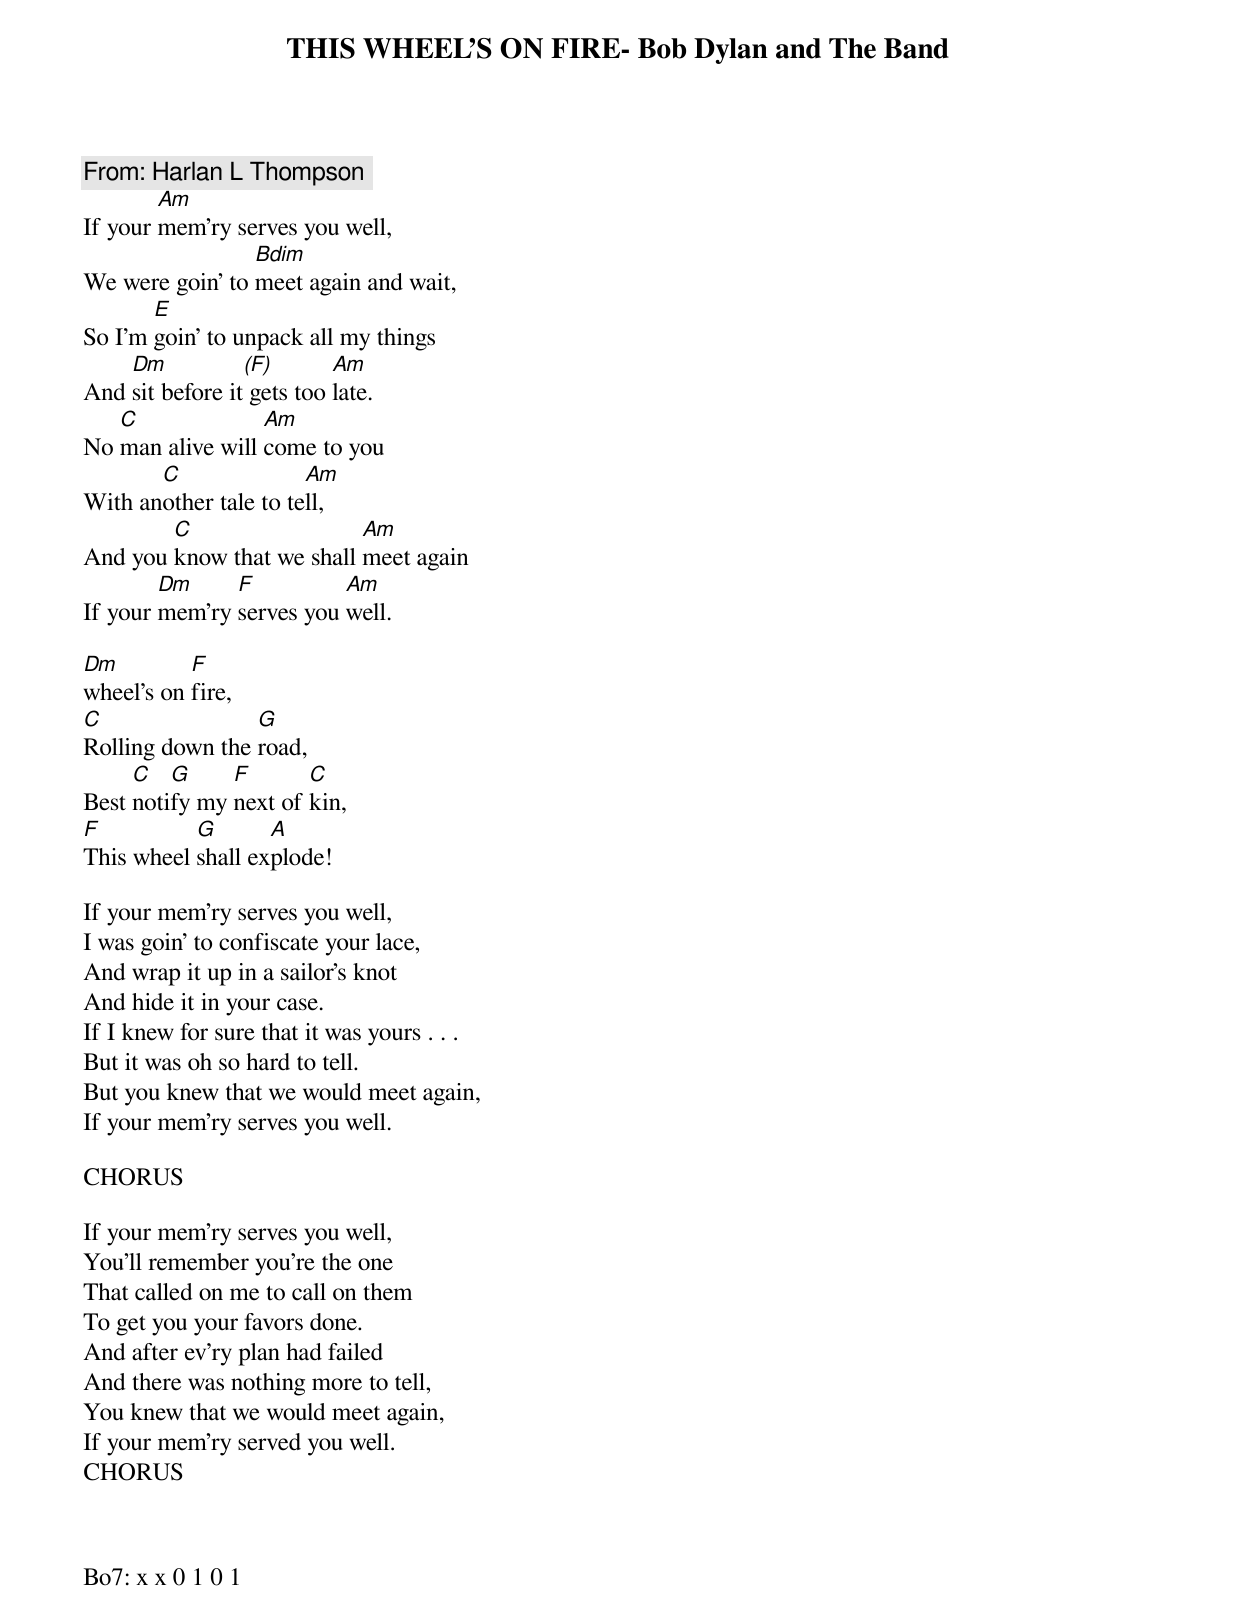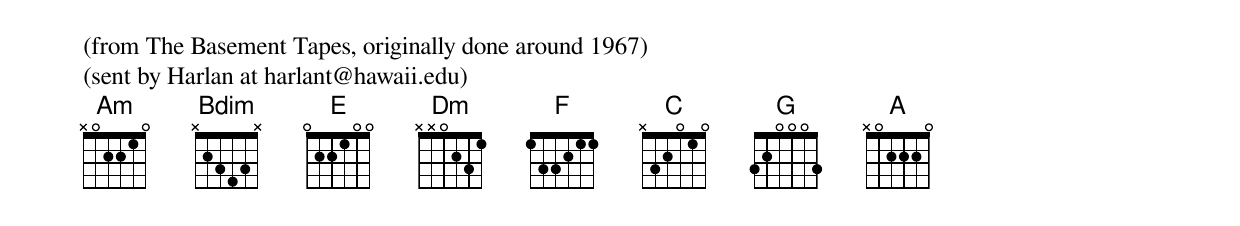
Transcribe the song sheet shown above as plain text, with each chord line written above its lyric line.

From: Harlan L Thompson <harlant@uhunix.uhcc.Hawaii.Edu>

THIS WHEEL'S ON FIRE- Bob Dylan and The Band
        Am
If your mem'ry serves you well,
                 Bdim
We were goin' to meet again and wait,
       E
So I'm goin' to unpack all my things
    Dm           (F)       Am
And sit before it gets too late.
   C              Am
No man alive will come to you
       C               Am
With another tale to tell,
        C                  Am
And you know that we shall meet again
        Dm     F          Am
If your mem'ry serves you well.

Dm         F
wheel's on fire,
C                G
Rolling down the road,
     C   G     F       C
Best notify my next of kin,
F          G       A
This wheel shall explode!

If your mem'ry serves you well,
I was goin' to confiscate your lace,
And wrap it up in a sailor's knot
And hide it in your case.
If I knew for sure that it was yours . . .
But it was oh so hard to tell.
But you knew that we would meet again,
If your mem'ry serves you well.

CHORUS

If your mem'ry serves you well,
You'll remember you're the one
That called on me to call on them
To get you your favors done.
And after ev'ry plan had failed
And there was nothing more to tell,
You knew that we would meet again,
If your mem'ry served you well.
CHORUS



Bo7: x x 0 1 0 1


(from The Basement Tapes, originally done around 1967)
(sent by Harlan at harlant@hawaii.edu)
